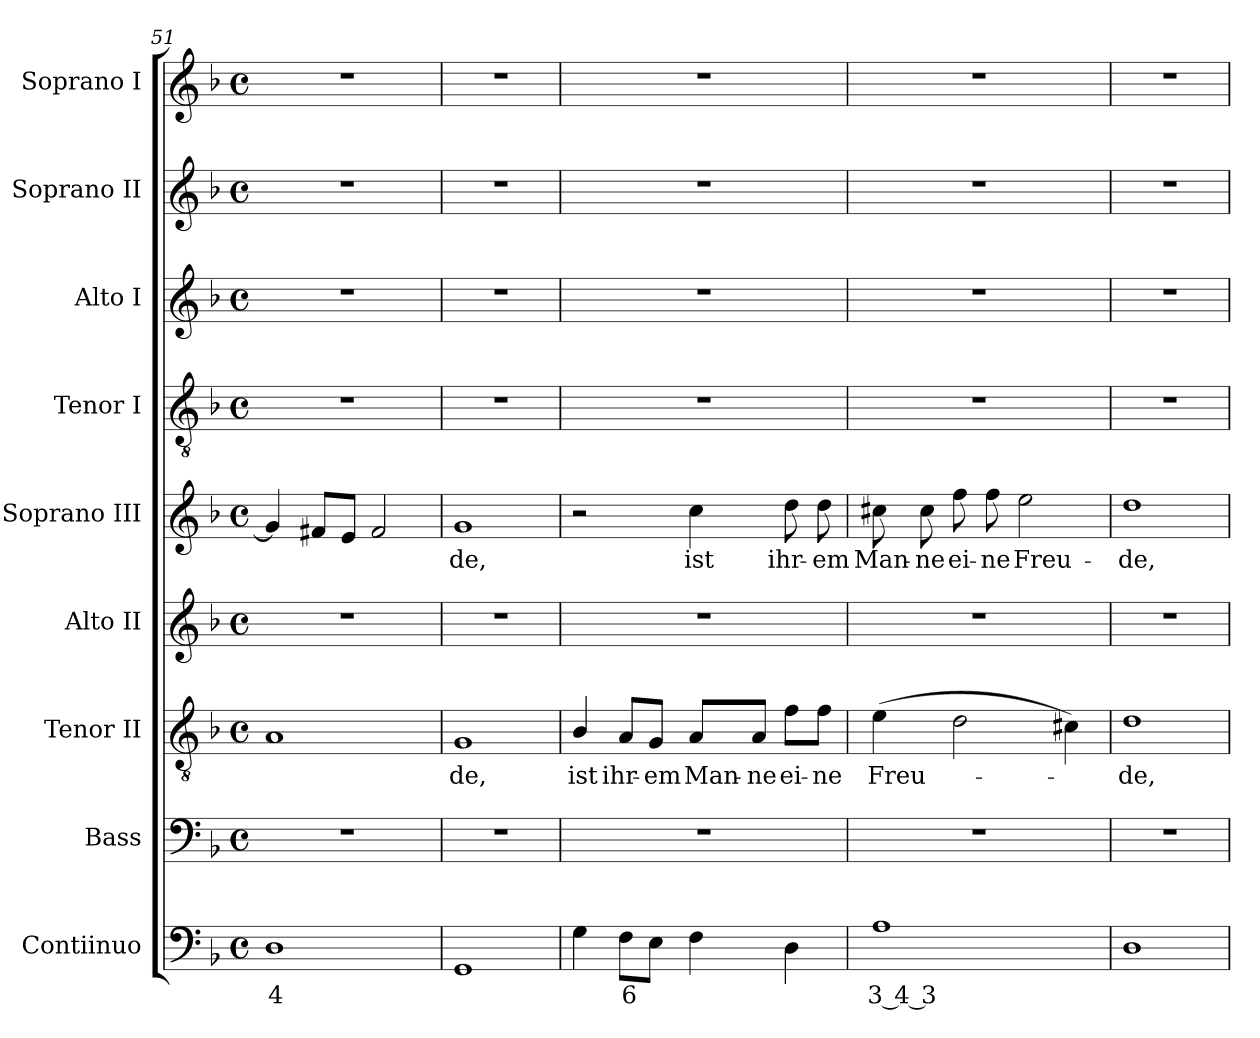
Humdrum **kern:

**kern	**text	**kern	**kern	**text	**kern	**kern	**text	**kern	**kern	**kern	**kern
*part9	*part9	*part8	*part7	*part7	*part6	*part5	*part5	*part4	*part3	*part2	*part1
*staff9	*staff9	*staff8	*staff7	*staff7	*staff6	*staff5	*staff5	*staff4	*staff3	*staff2	*staff1
*I"Contiinuo	*	*I"Bass	*I"Tenor II	*	*I"Alto II	*I"Soprano III	*	*I"Tenor I	*I"Alto I	*I"Soprano II	*I"Soprano I
*	*	*I'B	*I'T II	*	*I'A II	*I'S III	*	*I'T I	*I'A I	*I'S II	*I'S I
!!LO:LB:g=z
*clefF4	*	*clefF4	*clefGv2	*	*clefG2	*clefG2	*	*clefGv2	*clefG2	*clefG2	*clefG2
*k[b-]	*	*k[b-]	*k[b-]	*	*k[b-]	*k[b-]	*	*k[b-]	*k[b-]	*k[b-]	*k[b-]
*F:	*	*F:	*F:	*	*F:	*F:	*	*F:	*F:	*F:	*F:
*M4/4	*	*M4/4	*M4/4	*	*M4/4	*M4/4	*	*M4/4	*M4/4	*M4/4	*M4/4
*met(c)	*	*met(c)	*met(c)	*	*met(c)	*met(c)	*	*met(c)	*met(c)	*met(c)	*met(c)
=51	=51	=51	=51	=51	=51	=51	=51	=51	=51	=51	=51
!	!LO:LY:b	!	!	!	!	!	!	!	!	!	!
1D	4	1r	1A	.	1r	4g]	.	1r	1r	1r	1r
.	.	.	.	.	.	8f#XL	.	.	.	.	.
.	.	.	.	.	.	8eJ	.	.	.	.	.
.	.	.	.	.	.	2f#	.	.	.	.	.
=52	=52	=52	=52	=52	=52	=52	=52	=52	=52	=52	=52
!	!	!	!	!LO:LY:b	!	!	!LO:LY:b	!	!	!	!
1GG	.	1r	1G	de,	1r	1g	de,	1r	1r	1r	1r
=53	=53	=53	=53	=53	=53	=53	=53	=53	=53	=53	=53
!	!	!	!	!LO:LY:b	!	!	!	!	!	!	!
4G	.	1r	4B-/	ist	1r	2r	.	1r	1r	1r	1r
!	!LO:LY:b	!	!	!LO:LY:b	!	!	!	!	!	!	!
8FL	6	.	8A/L	ihr-	.	.	.	.	.	.	.
!	!	!	!	!LO:LY:b	!	!	!	!	!	!	!
8EJ	.	.	8G/J	-em	.	.	.	.	.	.	.
!	!	!	!	!LO:LY:b	!	!	!LO:LY:b	!	!	!	!
4F	.	.	8A/L	Man-	.	4cc	ist	.	.	.	.
!	!	!	!	!LO:LY:b	!	!	!	!	!	!	!
.	.	.	8A/J	-ne	.	.	.	.	.	.	.
!	!	!	!	!LO:LY:b	!	!	!LO:LY:b	!	!	!	!
4D	.	.	8f\L	ei-	.	8dd	ihr-	.	.	.	.
!	!	!	!	!LO:LY:b	!	!	!LO:LY:b	!	!	!	!
.	.	.	8f\J	-ne	.	8dd	-em	.	.	.	.
=54	=54	=54	=54	=54	=54	=54	=54	=54	=54	=54	=54
!	!LO:LY:b	!	!	!LO:LY:b	!	!	!LO:LY:b	!	!	!	!
1A	3 4 3	1r	(>4e	Freu-	1r	8cc#X	Man-	1r	1r	1r	1r
!	!	!	!	!	!	!	!LO:LY:b	!	!	!	!
.	.	.	.	.	.	8cc#	-ne	.	.	.	.
!	!	!	!	!	!	!	!LO:LY:b	!	!	!	!
.	.	.	2d	.	.	8ff	ei-	.	.	.	.
!	!	!	!	!	!	!	!LO:LY:b	!	!	!	!
.	.	.	.	.	.	8ff	-ne	.	.	.	.
!	!	!	!	!	!	!	!LO:LY:b	!	!	!	!
.	.	.	.	.	.	2ee	Freu-	.	.	.	.
.	.	.	4c#X)	.	.	.	.	.	.	.	.
=55	=55	=55	=55	=55	=55	=55	=55	=55	=55	=55	=55
!	!	!	!	!LO:LY:b	!	!	!LO:LY:b	!	!	!	!
1D	.	1r	1d	de,	1r	1dd	-de,	1r	1r	1r	1r
=	=	=	=	=	=	=	=	=	=	=	=
*-	*-	*-	*-	*-	*-	*-	*-	*-	*-	*-	*-
